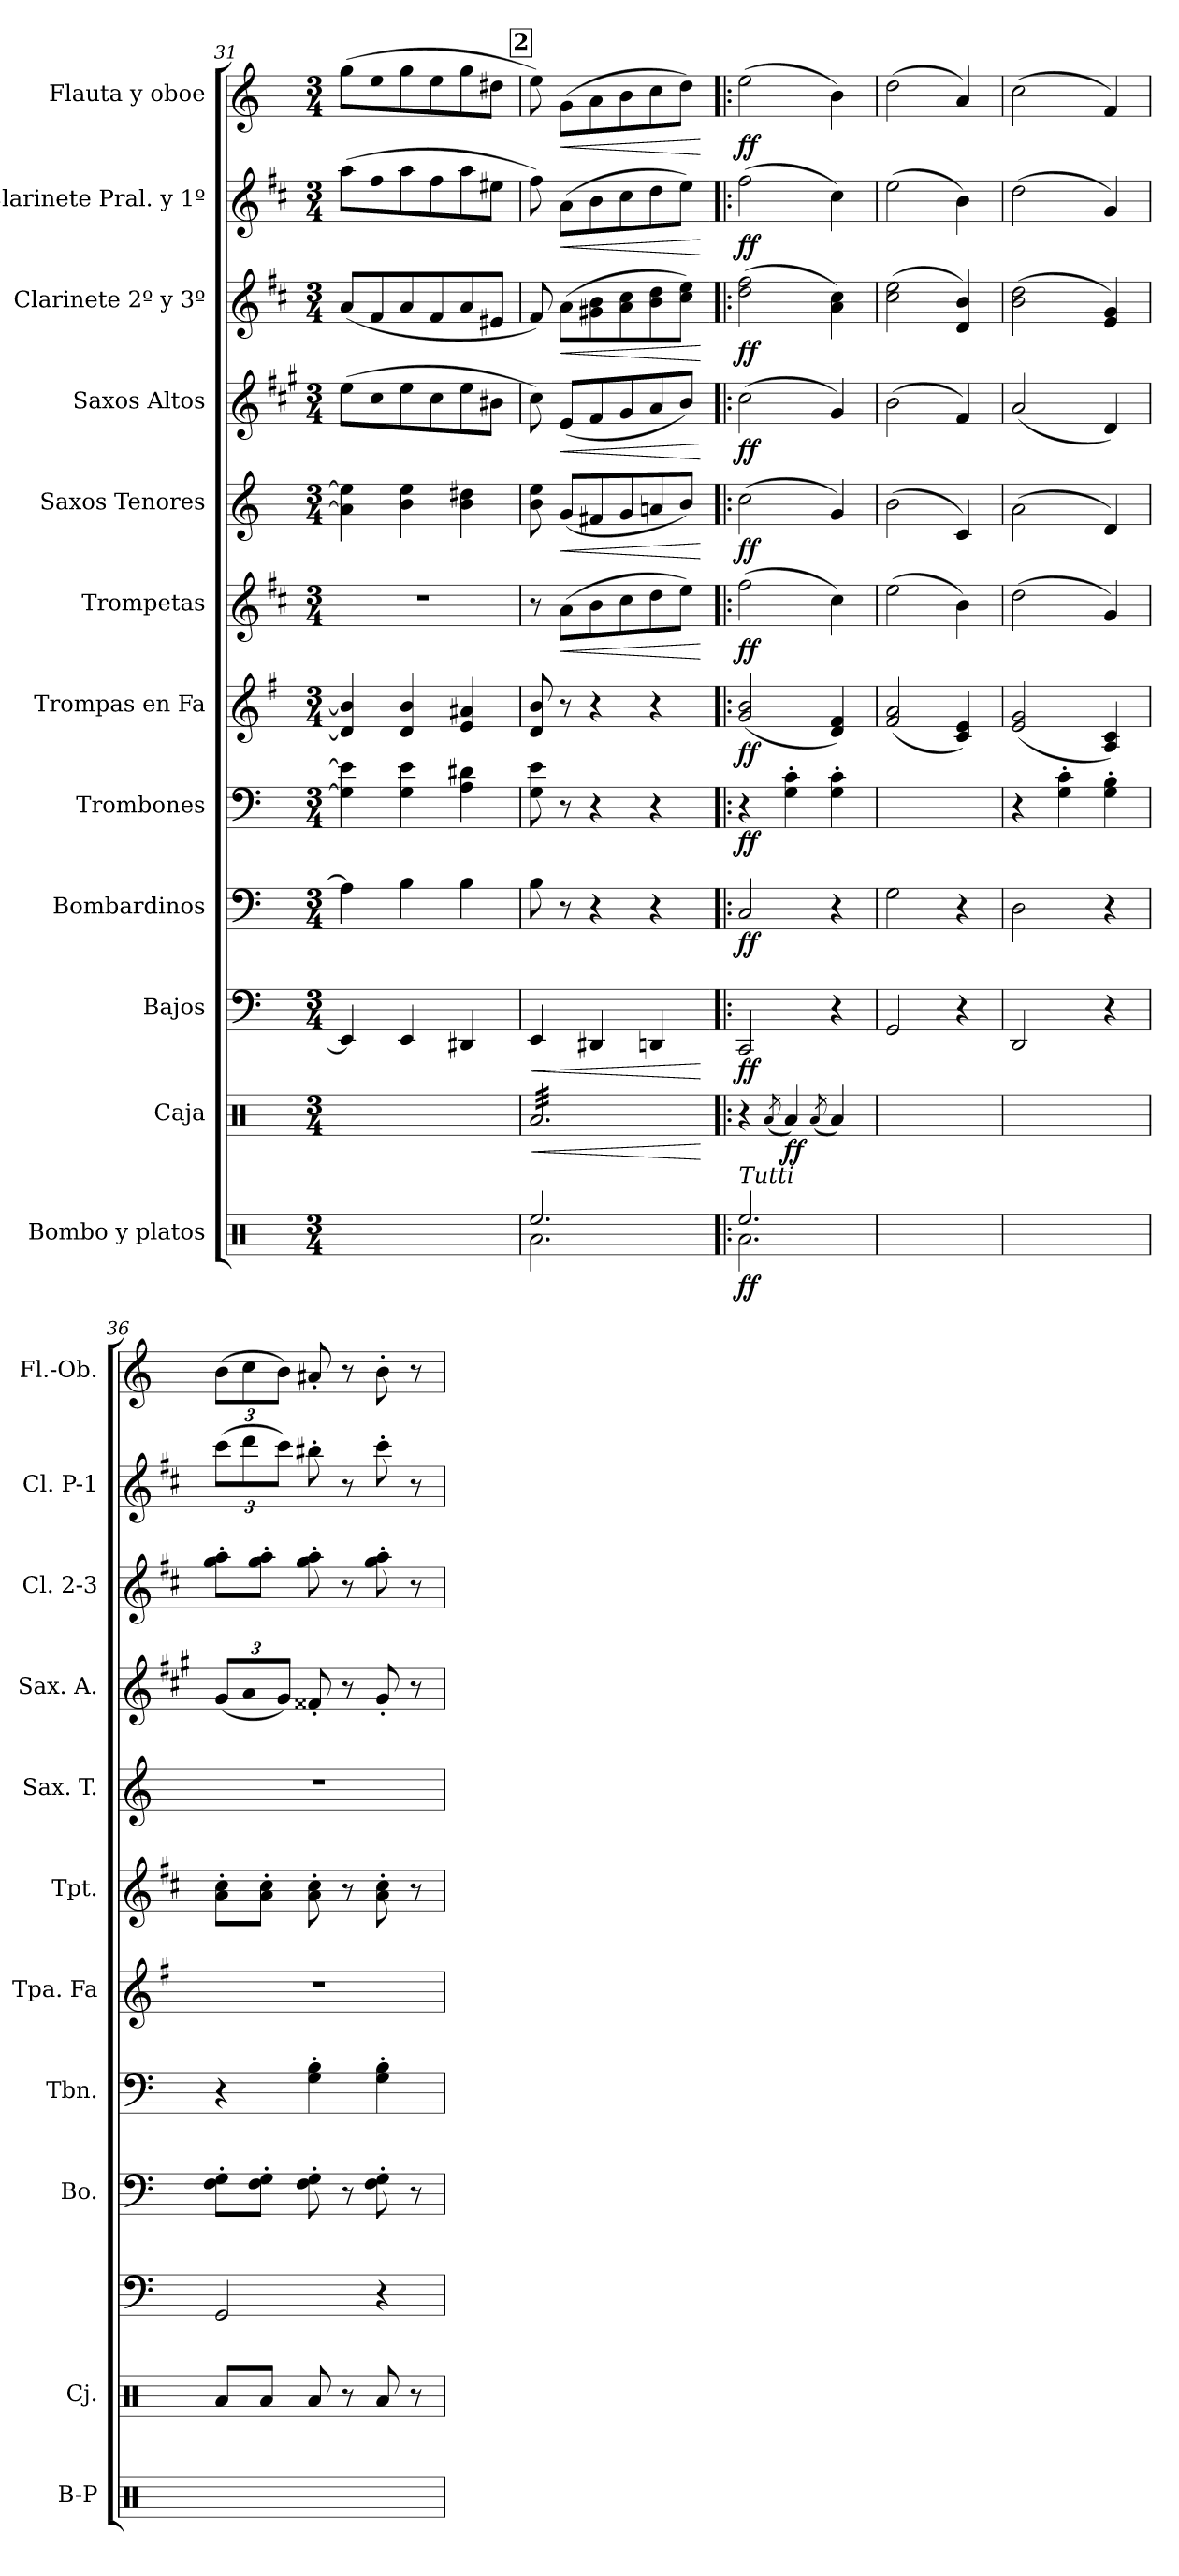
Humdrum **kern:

**kern	**dynam	**kern	**dynam	**kern	**dynam	**kern	**dynam	**kern	**dynam	**kern	**dynam	**kern	**dynam	**kern	**dynam	**kern	**dynam	**kern	**dynam	**kern	**dynam	**kern	**dynam
*part12	*part12	*part11	*part11	*part10	*part10	*part9	*part9	*part8	*part8	*part7	*part7	*part6	*part6	*part5	*part5	*part4	*part4	*part3	*part3	*part2	*part2	*part1	*part1
*staff12	*staff12	*staff11	*staff11	*staff10	*staff10	*staff9	*staff9	*staff8	*staff8	*staff7	*staff7	*staff6	*staff6	*staff5	*staff5	*staff4	*staff4	*staff3	*staff3	*staff2	*staff2	*staff1	*staff1
*I"Bombo y platos	*	*I"Caja	*	*I"Bajos	*	*I"Bombardinos	*	*I"Trombones	*	*I"Trompas en Fa	*	*I"Trompetas	*	*I"Saxos Tenores	*	*I"Saxos Altos	*	*I"Clarinete 2º y 3º	*	*I"Clarinete Pral. y 1º	*	*I"Flauta y oboe	*
*I'B-P	*	*I'Cj.	*	*	*	*I'Bo.	*	*I'Tbn.	*	*I'Tpa. Fa	*	*I'Tpt.	*	*I'Sax. T.	*	*I'Sax. A.	*	*I'Cl. 2-3	*	*I'Cl. P-1	*	*I'Fl.-Ob.	*
*clefX	*	*clefX	*	*clefF4	*	*clefF4	*	*clefF4	*	*clefG2	*	*clefG2	*	*clefG2	*	*clefG2	*	*clefG2	*	*clefG2	*	*clefG2	*
*	*	*	*	*	*	*	*	*	*	*ITrd4c7	*	*ITrd1c2	*	*ITrd8c14	*	*ITrd5c9	*	*ITrd1c2	*	*ITrd1c2	*	*	*
*k[]	*	*k[]	*	*k[]	*	*k[]	*	*k[]	*	*k[]	*	*k[]	*	*k[]	*	*k[]	*	*k[]	*	*k[]	*	*k[]	*
*M3/4	*	*M3/4	*	*M3/4	*	*M3/4	*	*M3/4	*	*M3/4	*	*M3/4	*	*M3/4	*	*M3/4	*	*M3/4	*	*M3/4	*	*M3/4	*
=31	=31	=31	=31	=31	=31	=31	=31	=31	=31	=31	=31	=31	=31	=31	=31	=31	=31	=31	=31	=31	=31	=31	=31
2.ryy	.	2.ryy	.	4EE/]	.	4A#\]	.	4G\] 4e\]	.	4G/] 4e/]	.	2.r	.	4A#\] 4e\]	.	(>8g\L	.	(<8g/L	.	(>8gg\L	.	(>8gg\L	.
.	.	.	.	.	.	.	.	.	.	.	.	.	.	.	.	8e\	.	8e/	.	8ee\	.	8ee\	.
.	.	.	.	4EE/	.	4B\	.	4G\ 4e\	.	4G/ 4e/	.	.	.	4B\ 4e\	.	8g\	.	8g/	.	8gg\	.	8gg\	.
.	.	.	.	.	.	.	.	.	.	.	.	.	.	.	.	8e\	.	8e/	.	8ee\	.	8ee\	.
.	.	.	.	4DD#X/	.	4B\	.	4A\ 4d#X\	.	4A/ 4d#X/	.	.	.	4B\ 4d#X\	.	8g\	.	8g/	.	8gg\	.	8gg\	.
.	.	.	.	.	.	.	.	.	.	.	.	.	.	.	.	8d#X\J	.	8d#X/J	.	8dd#X\J	.	8dd#X\J	.
!!LO:REH:place=s1:a:B:fs=14:t=2
=32	=32	=32	=32	=32	=32	=32	=32	=32	=32	=32	=32	=32	=32	=32	=32	=32	=32	=32	=32	=32	=32	=32	=32
*^	*	*	*	*	*	*	*	*	*	*	*	*	*	*	*	*	*	*	*	*	*	*	*
!	!	!	!	!LO:HP:b	!	!LO:HP:b	!	!	!	!	!	!	!	!	!	!	!	!	!	!	!	!	!	!
*	*	*	*tremolo	*	*	*	*	*	*	*	*	*	*	*	*	*	*	*	*	*	*	*	*	*
2.Ree/	2.Ra\	.	32Ra/LLL	<	4EE/	<	8B\	.	8G\ 8e\	.	8G/ 8e/	.	8r	.	8B\ 8e\	.	8e\)	.	8e/)	.	8ee\)	.	8ee\)	.
.	.	.	32Ra/	.	.	.	.	.	.	.	.	.	.	.	.	.	.	.	.	.	.	.	.	.
.	.	.	32Ra/	.	.	.	.	.	.	.	.	.	.	.	.	.	.	.	.	.	.	.	.	.
.	.	.	32Ra/	.	.	.	.	.	.	.	.	.	.	.	.	.	.	.	.	.	.	.	.	.
!	!	!	!	!	!	!	!	!	!	!	!	!	!	!LO:HP:b	!	!LO:HP:b	!	!LO:HP:b	!	!LO:HP:b	!	!LO:HP:b	!	!LO:HP:b
.	.	.	32Ra/	.	.	.	8r	.	8r	.	8r	.	(>8g\L	<	(<8G/L	<	(<8G/L	<	(>8g\L	<	(>8g\L	<	(>8g\L	<
.	.	.	32Ra/	.	.	.	.	.	.	.	.	.	.	.	.	.	.	.	.	.	.	.	.	.
.	.	.	32Ra/	.	.	.	.	.	.	.	.	.	.	.	.	.	.	.	.	.	.	.	.	.
.	.	.	32Ra/	.	.	.	.	.	.	.	.	.	.	.	.	.	.	.	.	.	.	.	.	.
.	.	.	32Ra/	.	4DD#X/	.	4r	.	4r	.	4r	.	8a\	.	8F#X/	.	8A/	.	8f#X\ 8a\	.	8a\	.	8a\	.
.	.	.	32Ra/	.	.	.	.	.	.	.	.	.	.	.	.	.	.	.	.	.	.	.	.	.
.	.	.	32Ra/	.	.	.	.	.	.	.	.	.	.	.	.	.	.	.	.	.	.	.	.	.
.	.	.	32Ra/	.	.	.	.	.	.	.	.	.	.	.	.	.	.	.	.	.	.	.	.	.
.	.	.	32Ra/	.	.	.	.	.	.	.	.	.	8b\	.	8G/	.	8B/	.	8g\ 8b\	.	8b\	.	8b\	.
.	.	.	32Ra/	.	.	.	.	.	.	.	.	.	.	.	.	.	.	.	.	.	.	.	.	.
.	.	.	32Ra/	.	.	.	.	.	.	.	.	.	.	.	.	.	.	.	.	.	.	.	.	.
.	.	.	32Ra/	.	.	.	.	.	.	.	.	.	.	.	.	.	.	.	.	.	.	.	.	.
.	.	.	32Ra/	.	4DDn/	.	4r	.	4r	.	4r	.	8cc\	.	8An/	.	8c/	.	8a\ 8cc\	.	8cc\	.	8cc\	.
.	.	.	32Ra/	.	.	.	.	.	.	.	.	.	.	.	.	.	.	.	.	.	.	.	.	.
.	.	.	32Ra/	.	.	.	.	.	.	.	.	.	.	.	.	.	.	.	.	.	.	.	.	.
.	.	.	32Ra/	.	.	.	.	.	.	.	.	.	.	.	.	.	.	.	.	.	.	.	.	.
.	.	.	32Ra/	.	.	.	.	.	.	.	.	.	8dd\J)	.	8B/J)	.	8d/J)	.	8b\ 8dd\J)	.	8dd\J)	.	8dd\J)	.
.	.	.	32Ra/	.	.	.	.	.	.	.	.	.	.	.	.	.	.	.	.	.	.	.	.	.
.	.	.	32Ra/	.	.	.	.	.	.	.	.	.	.	.	.	.	.	.	.	.	.	.	.	.
.	.	.	32Ra/JJJ	.	.	.	.	.	.	.	.	.	.	.	.	.	.	.	.	.	.	.	.	.
*	*	*	*Xtremolo	*	*	*	*	*	*	*	*	*	*	*	*	*	*	*	*	*	*	*	*	*
*v	*v	*	*	*	*	*	*	*	*	*	*	*	*	*	*	*	*	*	*	*	*	*	*	*
.	.	.	[	.	[	.	.	.	.	.	.	.	[	.	[	.	[	.	[	.	[	.	[
=33!|:	=33!|:	=33!|:	=33!|:	=33!|:	=33!|:	=33!|:	=33!|:	=33!|:	=33!|:	=33!|:	=33!|:	=33!|:	=33!|:	=33!|:	=33!|:	=33!|:	=33!|:	=33!|:	=33!|:	=33!|:	=33!|:	=33!|:	=33!|:
*^	*	*	*	*	*	*	*	*	*	*	*	*	*	*	*	*	*	*	*	*	*	*	*
!LO:TX:a:i:t=Tutti	!	!	!	!	!	!	!	!	!	!	!	!	!	!	!	!	!	!	!	!	!	!	!	!
!	!	!LO:DY:b	!	!	!	!LO:DY:b	!	!LO:DY:b	!	!LO:DY:b	!	!LO:DY:b	!	!LO:DY:b	!	!LO:DY:b	!	!LO:DY:b	!	!LO:DY:b	!	!LO:DY:b	!	!LO:DY:b
2.Ree/	2.Ra\	ff	4r	.	2CC/	ff	2C/	ff	4r	ff	(<2c/ 2e/	ff	(>2ee\	ff	(>2c\	ff	(>2e\	ff	(>2cc\ 2ee\	ff	(>2ee\	ff	(>2ee\	ff
.	.	.	(<8qRa/	.	.	.	.	.	.	.	.	.	.	.	.	.	.	.	.	.	.	.	.	.
!	!	!	!	!LO:DY:b	!	!	!	!	!	!	!	!	!	!	!	!	!	!	!	!	!	!	!	!
.	.	.	4Ra/)	ff	.	.	.	.	4G\' 4c\'	.	.	.	.	.	.	.	.	.	.	.	.	.	.	.
.	.	.	(<8qRa/	.	.	.	.	.	.	.	.	.	.	.	.	.	.	.	.	.	.	.	.	.
.	.	.	4Ra/)	.	4r	.	4r	.	4G\' 4c\'	.	4G/ 4B/)	.	4b\)	.	4G/)	.	4B/)	.	4g\ 4b\)	.	4b\)	.	4b\)	.
*v	*v	*	*	*	*	*	*	*	*	*	*	*	*	*	*	*	*	*	*	*	*	*	*	*
!!LO:PB:g=z
=34	=34	=34	=34	=34	=34	=34	=34	=34	=34	=34	=34	=34	=34	=34	=34	=34	=34	=34	=34	=34	=34	=34	=34
2.ryy	.	2.ryy	.	2GG/	.	2G\	.	2.ryy	.	(<2B/ 2d/	.	(>2dd\	.	(>2B\	.	(>2d\	.	(>2b\ 2dd\	.	(>2dd\	.	(>2dd\	.
.	.	.	.	4r	.	4r	.	.	.	4F/ 4A/)	.	4a\)	.	4C/)	.	4A/)	.	4c/ 4a/)	.	4a\)	.	4a/)	.
=35	=35	=35	=35	=35	=35	=35	=35	=35	=35	=35	=35	=35	=35	=35	=35	=35	=35	=35	=35	=35	=35	=35	=35
2.ryy	.	2.ryy	.	2DD/	.	2D\	.	4r	.	(<2A/ 2c/	.	(>2cc\	.	(>2A\	.	(<2c/	.	(>2a\ 2cc\	.	(>2cc\	.	(>2cc\	.
.	.	.	.	.	.	.	.	4G\' 4c\'	.	.	.	.	.	.	.	.	.	.	.	.	.	.	.
.	.	.	.	4r	.	4r	.	4G\' 4B\'	.	4D/ 4F/)	.	4f/)	.	4D/)	.	4F/)	.	4d/ 4f/)	.	4f/)	.	4f/)	.
=36	=36	=36	=36	=36	=36	=36	=36	=36	=36	=36	=36	=36	=36	=36	=36	=36	=36	=36	=36	=36	=36	=36	=36
*	*	*	*	*	*	*	*	*	*	*	*	*	*	*	*	*Xbrackettup	*	*	*	*Xbrackettup	*	*Xbrackettup	*
2.ryy	.	8Ra/L	.	2GG/	.	8F\' 8G\'L	.	4r	.	2.r	.	8g\' 8b\'L	.	2.r	.	(<12B/L	.	8ff\' 8gg\'L	.	(>12bb\L	.	(>12b\L	.
.	.	.	.	.	.	.	.	.	.	.	.	.	.	.	.	12c/	.	.	.	12ccc\	.	12cc\	.
.	.	8Ra/J	.	.	.	8F\' 8G\'J	.	.	.	.	.	8g\' 8b\'J	.	.	.	.	.	8ff\' 8gg\'J	.	.	.	.	.
.	.	.	.	.	.	.	.	.	.	.	.	.	.	.	.	12B/J)	.	.	.	12bb\J)	.	12b\J)	.
.	.	8Ra/	.	.	.	8F\' 8G\'	.	4G\' 4B\'	.	.	.	8g\' 8b\'	.	.	.	8A#X'/	.	8ff\' 8gg\'	.	8aa#X'\	.	8a#X'/	.
.	.	8r	.	.	.	8r	.	.	.	.	.	8r	.	.	.	8r	.	8r	.	8r	.	8r	.
.	.	8Ra/	.	4r	.	8F\' 8G\'	.	4G\' 4B\'	.	.	.	8g\' 8b\'	.	.	.	8B'/	.	8ff\' 8gg\'	.	8bb'\	.	8b'\	.
.	.	8r	.	.	.	8r	.	.	.	.	.	8r	.	.	.	8r	.	8r	.	8r	.	8r	.
=	=	=	=	=	=	=	=	=	=	=	=	=	=	=	=	=	=	=	=	=	=	=	=
*-	*-	*-	*-	*-	*-	*-	*-	*-	*-	*-	*-	*-	*-	*-	*-	*-	*-	*-	*-	*-	*-	*-	*-
